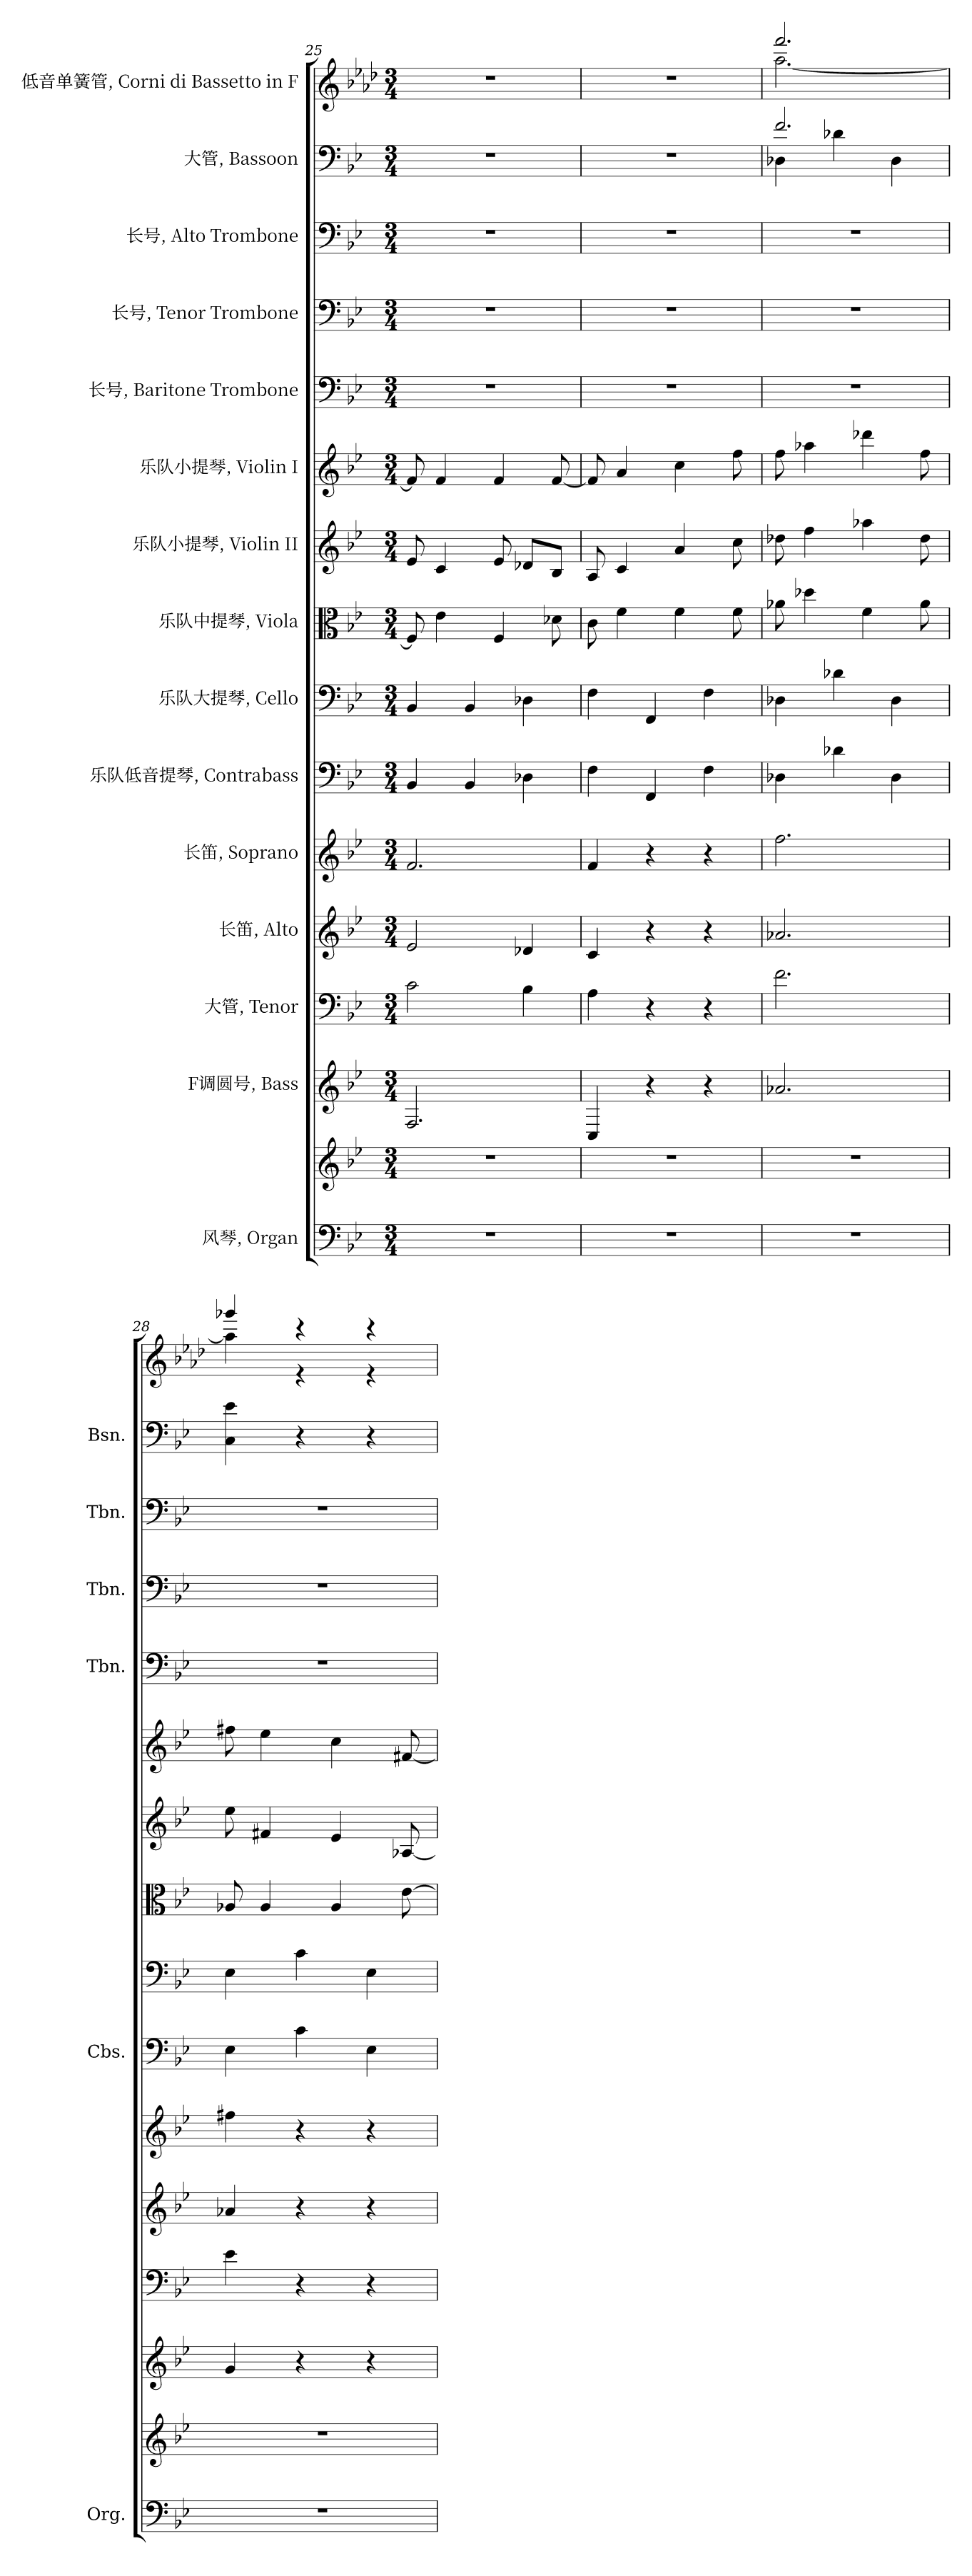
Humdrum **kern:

**kern	**kern	**kern	**kern	**kern	**kern	**kern	**kern	**kern	**kern	**kern	**kern	**kern	**kern	**kern	**kern
*part15	*part15	*part14	*part13	*part12	*part11	*part10	*part9	*part8	*part7	*part6	*part5	*part4	*part3	*part2	*part1
*staff16	*staff15	*staff14	*staff13	*staff12	*staff11	*staff10	*staff9	*staff8	*staff7	*staff6	*staff5	*staff4	*staff3	*staff2	*staff1
*I"风琴, Organ	*	*I"F调圆号, Bass	*I"大管, Tenor	*I"长笛, Alto	*I"长笛, Soprano	*I"乐队低音提琴, Contrabass	*I"乐队大提琴, Cello	*I"乐队中提琴, Viola	*I"乐队小提琴, Violin II	*I"乐队小提琴, Violin I	*I"长号, Baritone Trombone	*I"长号, Tenor Trombone	*I"长号, Alto Trombone	*I"大管, Bassoon	*I"低音单簧管, Corni di Bassetto in F
*I'Org.	*	*	*	*	*	*I'Cbs.	*	*	*	*	*I'Tbn.	*I'Tbn.	*I'Tbn.	*I'Bsn.	*
*clefF4	*clefG2	*clefG2	*clefF4	*clefG2	*clefG2	*clefF4	*clefF4	*clefC3	*clefG2	*clefG2	*clefF4	*clefF4	*clefF4	*clefF4	*clefG2
*	*	*ITrd4c7	*	*	*	*ITrd7c12	*	*	*	*	*	*	*	*	*ITrd8c14
*k[b-e-]	*k[b-e-]	*k[b-e-a-]	*k[b-e-]	*k[b-e-]	*k[b-e-]	*k[b-e-]	*k[b-e-]	*k[b-e-]	*k[b-e-]	*k[b-e-]	*k[b-e-]	*k[b-e-]	*k[b-e-]	*k[b-e-]	*k[b-e-a-d-]
*M3/4	*M3/4	*M3/4	*M3/4	*M3/4	*M3/4	*M3/4	*M3/4	*M3/4	*M3/4	*M3/4	*M3/4	*M3/4	*M3/4	*M3/4	*M3/4
=25	=25	=25	=25	=25	=25	=25	=25	=25	=25	=25	=25	=25	=25	=25	=25
2.r	2.r	2.BB-/	2c\	2e-/	2.f/	4BBB-/	4BB-/	8F/]	8e-/	8f/]	2.r	2.r	2.r	2.r	2.r
.	.	.	.	.	.	.	.	4e-\	4c/	4f/	.	.	.	.	.
.	.	.	.	.	.	4BBB-/	4BB-/	.	.	.	.	.	.	.	.
.	.	.	.	.	.	.	.	4F/	8e-/	4f/	.	.	.	.	.
.	.	.	4B-\	4d-X/	.	4DD-X\	4D-X\	.	8d-X/L	.	.	.	.	.	.
.	.	.	.	.	.	.	.	8d-X\	8B-/J	[8f/	.	.	.	.	.
!!LO:PB:g=z
=26	=26	=26	=26	=26	=26	=26	=26	=26	=26	=26	=26	=26	=26	=26	=26
2.r	2.r	4FF/	4A\	4c/	4f/	4FF\	4F\	8c\	8A/	8f/]	2.r	2.r	2.r	2.r	2.r
.	.	.	.	.	.	.	.	4f\	4c/	4a/	.	.	.	.	.
.	.	4r	4r	4r	4r	4FFF/	4FF/	.	.	.	.	.	.	.	.
.	.	.	.	.	.	.	.	4f\	4a/	4cc\	.	.	.	.	.
.	.	4r	4r	4r	4r	4FF\	4F\	.	.	.	.	.	.	.	.
.	.	.	.	.	.	.	.	8f\	8cc\	8ff\	.	.	.	.	.
=27	=27	=27	=27	=27	=27	=27	=27	=27	=27	=27	=27	=27	=27	=27	=27
*	*	*	*	*	*	*	*	*	*	*	*	*	*	*^	*^
2.r	2.r	2.d-X/	2.f\	2.a-X/	2.ff\	4DD-X\	4D-X\	8a-X\	8dd-X\	8ff\	2.r	2.r	2.r	2.f/	4D-X\	2.ff/	[2.a-\
.	.	.	.	.	.	.	.	4dd-X\	4ff\	4aa-X\	.	.	.	.	.	.	.
.	.	.	.	.	.	4D-X\	4d-X\	.	.	.	.	.	.	.	4d-X\	.	.
.	.	.	.	.	.	.	.	4f\	4aa-X\	4ddd-X\	.	.	.	.	.	.	.
.	.	.	.	.	.	4DD-\	4D-\	.	.	.	.	.	.	.	4D-\	.	.
.	.	.	.	.	.	.	.	8a-\	8dd-\	8ff\	.	.	.	.	.	.	.
*	*	*	*	*	*	*	*	*	*	*	*	*	*	*v	*v	*	*
=28	=28	=28	=28	=28	=28	=28	=28	=28	=28	=28	=28	=28	=28	=28	=28	=28
2.r	2.r	4c/	4e-\	4a-X/	4ff#X\	4EE-\	4E-\	8A-X/	8ee-\	8ff#X\	2.r	2.r	2.r	4C\ 4e-\	4gg-X/	4a-\]
.	.	.	.	.	.	.	.	4A-/	4f#X/	4ee-\	.	.	.	.	.	.
.	.	4r	4r	4r	4r	4C\	4c\	.	.	.	.	.	.	4r	4r	4r
.	.	.	.	.	.	.	.	4A-/	4e-/	4cc\	.	.	.	.	.	.
.	.	4r	4r	4r	4r	4EE-\	4E-\	.	.	.	.	.	.	4r	4r	4r
.	.	.	.	.	.	.	.	[8e-\	[8A-X/	[8f#X/	.	.	.	.	.	.
*	*	*	*	*	*	*	*	*	*	*	*	*	*	*	*v	*v
=	=	=	=	=	=	=	=	=	=	=	=	=	=	=	=
*-	*-	*-	*-	*-	*-	*-	*-	*-	*-	*-	*-	*-	*-	*-	*-
